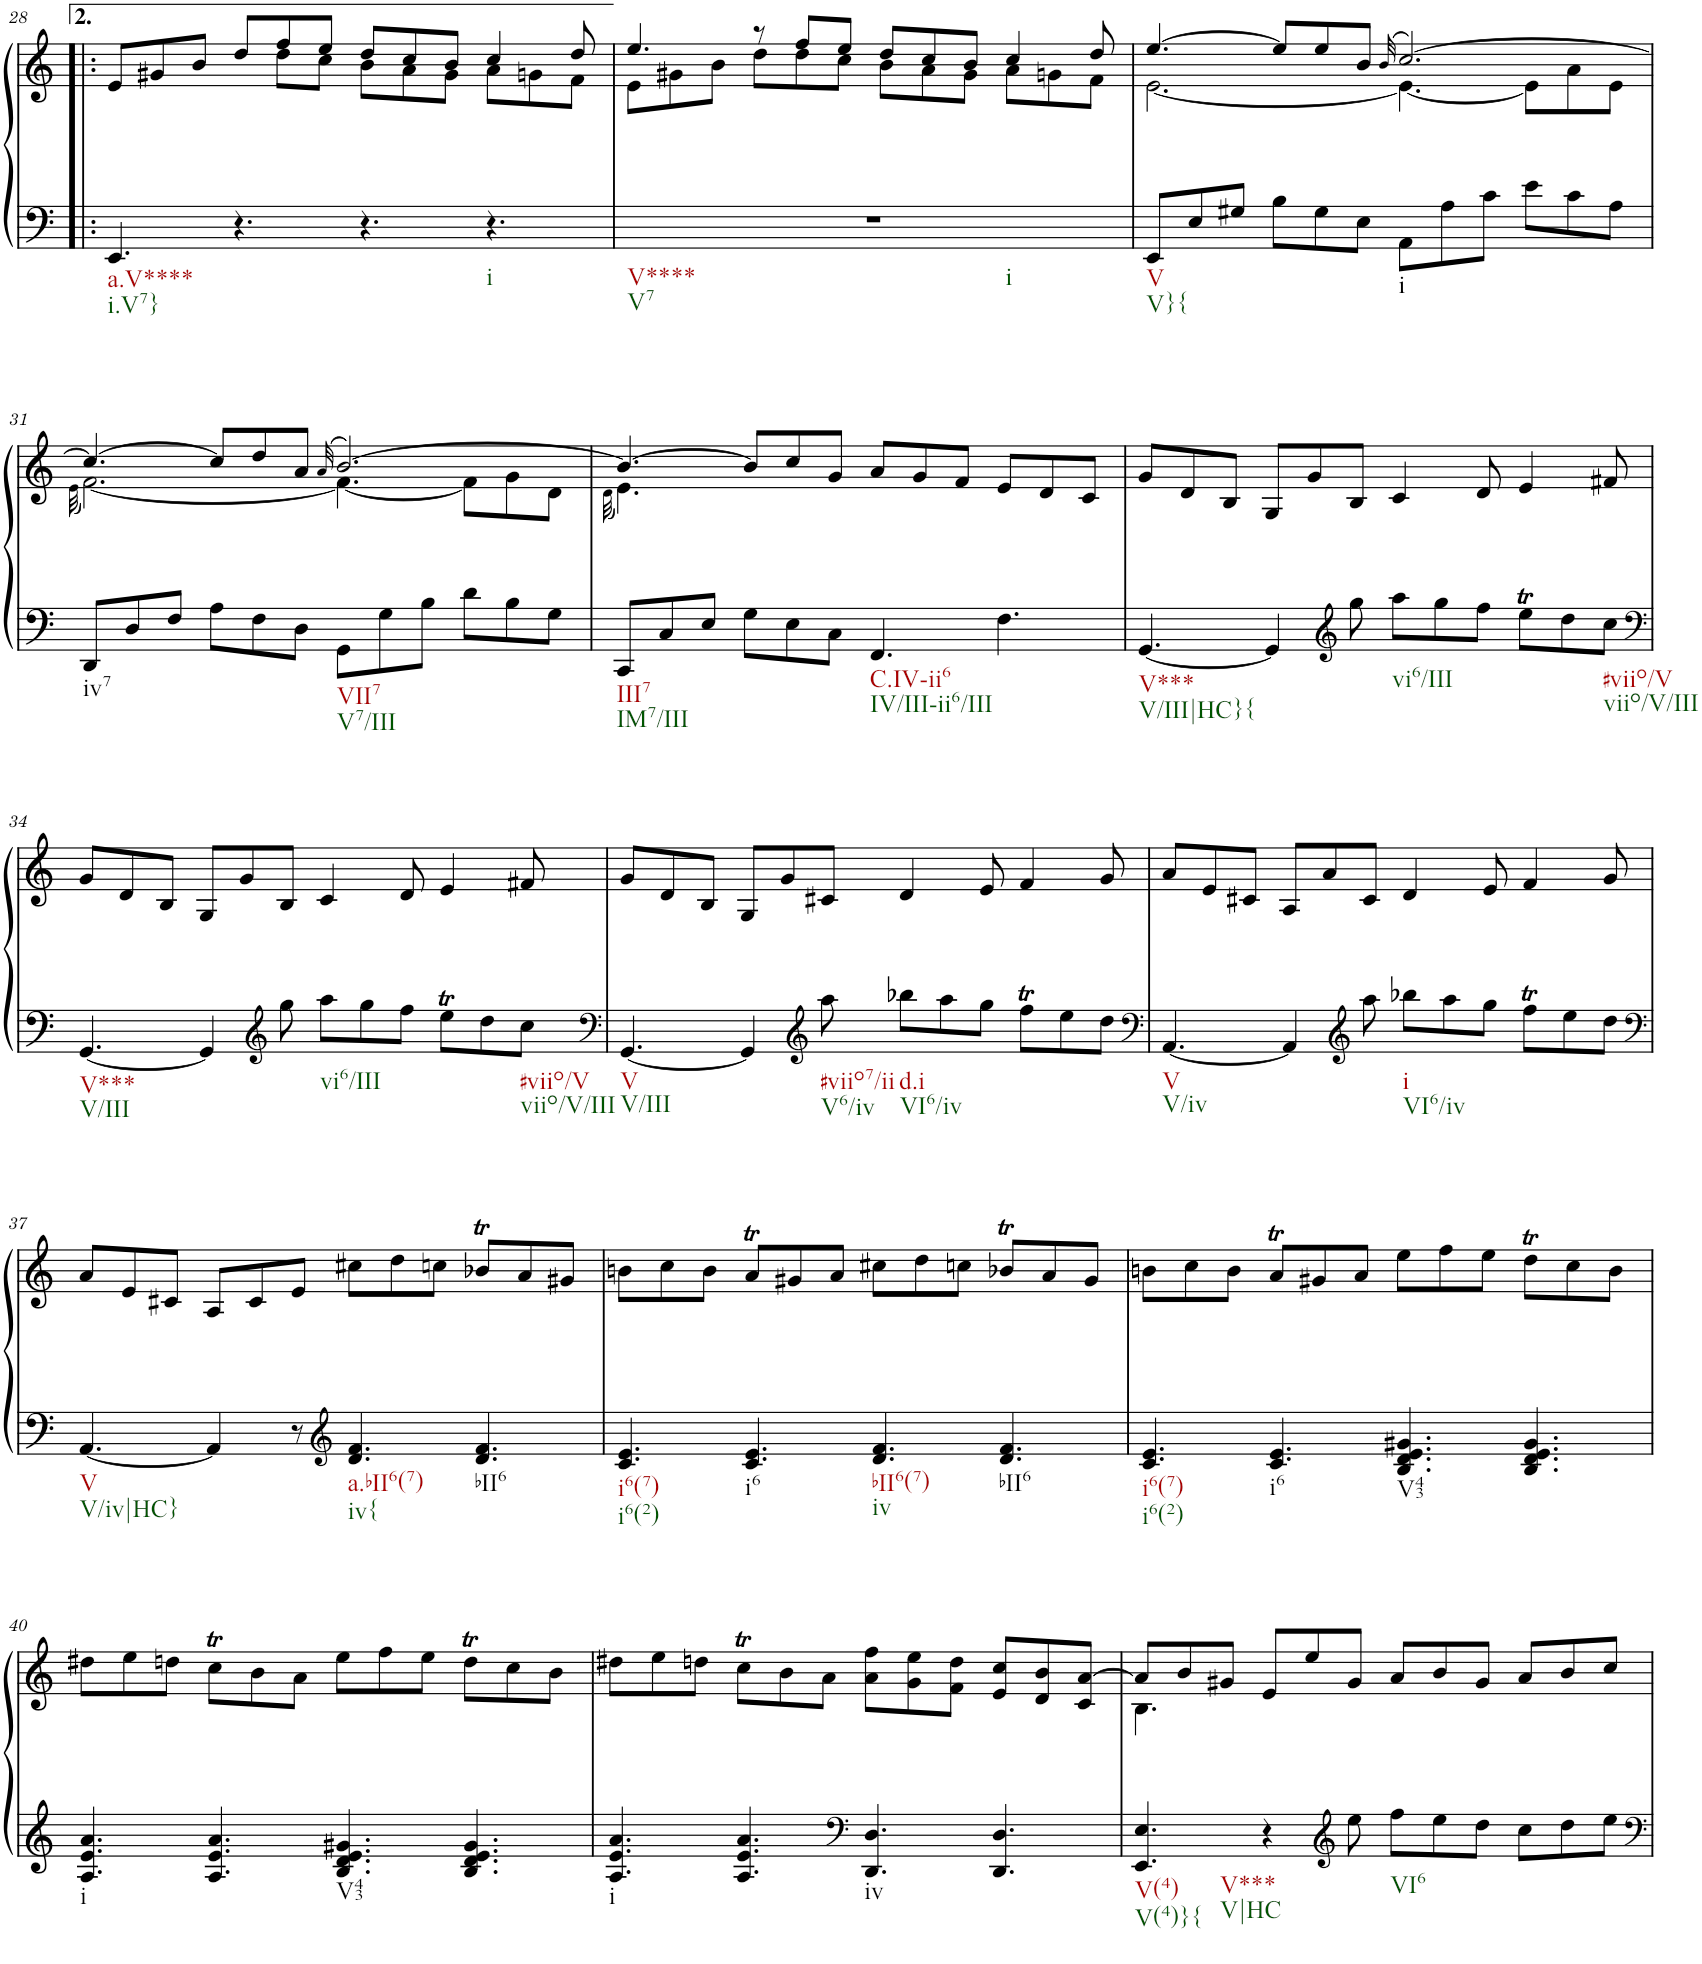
**kern	**kern
*part1	*part1
*staff2	*staff1
*I"Piano	*
*I'Pno.	*
!!LO:PB:g=z
*clefF4	*clefG2
*k[]	*k[]
*M12/8	*M12/8
=28!|:	=28!|:
*	*^
!LO:TX:b:t=a.V****	!	!
!LO:TX:b:t=i.V7}	!	!
4.EE/	8e/L	2ryy
.	8g#X/	.
.	8b/J	.
4.r	8dd/L	.
.	8ff/	8dd\L
.	8ee/J	8cc\J
4.r	8dd/L	8b\L
.	8cc/	8a\
.	8b/J	8g#\J
!LO:TX:b:t=i	!	!
4.r	4cc/	8a\L
.	.	8gn\
.	8dd/	8f\J
=29	=29	=29
!LO:TX:b:t=V****	!	!
!LO:TX:b:t=V7	!	!
!LO:TX:b:t=i	!	!
1.r	4.ee/	8e\L
.	.	8g#X\
.	.	8b\J
.	8r	8dd\L
.	8ff/L	8dd\
.	8ee/J	8cc\J
.	8dd/L	8b\L
.	8cc/	8a\
.	8b/J	8g#\J
.	4cc/	8a\L
.	.	8gn\
.	8dd/	8f\J
=30	=30	=30
!LO:TX:b:t=V	!	!
!LO:TX:b:t=V}{	!	!
8EE/L	[4.ee/	[2.e\
8E/	.	.
8G#X/J	.	.
8B\L	8ee/L]	.
8G#\	8ee/	.
8E\J	8b/J	.
.	(32qb/	.
!LO:TX:b:t=i	!	!
8AA\L	[2.cc/)	4.e\_
8A\	.	.
8c\J	.	.
8e\L	.	8e\L]
8c\	.	8a\
8A\J	.	8e\J
!!LO:LB:g=z	!!
=31	=31	=31
.	.	(32qe\
!LO:TX:b:t=iv7	!	!
8DD/L	4.cc/_	[2.f\)
8D/	.	.
8F/J	.	.
8A\L	8cc/L]	.
8F\	8dd/	.
8D\J	8a/J	.
.	(32qa/	.
!LO:TX:b:t=VII7	!	!
!LO:TX:b:t=V7/III	!	!
8GG\L	[2.b/)	4.f\_
8G\	.	.
8B\J	.	.
8d\L	.	8f\L]
8B\	.	8g\
8G\J	.	8d\J
=32	=32	=32
.	.	(32qd\
!LO:TX:b:t=III7	!	!
!LO:TX:b:t=IM7/III	!	!
8CC/L	4.b/_	4.e\)
8C/	.	.
8E/J	.	.
8G\L	8b/L]	1ryy
8E\	8cc/	.
8C\J	8g/J	.
!LO:TX:b:t=C.IV-ii6	!	!
!LO:TX:b:t=IV/III-ii6/III	!	!
4.FF/	8a/L	.
.	8g/	.
.	8f/J	.
4.F\	8e/L	.
.	8d/	.
.	8c/J	8ryy
=33	=33	=33
!LO:TX:b:t=V***	!	!
!LO:TX:b:t=V/III|HC}{	!	!
*	*v	*v
[4.GG/	8g/L
.	8d/
.	8B/J
4GG/]	8G/L
.	8g/
*clefG2	*
8gg\	8B/J
!LO:TX:b:t=vi6/III	!
8aa\L	4c/
8gg\	.
8ff\J	8d/
8eet\L	4e/
8dd\	.
!LO:TX:b:t=#viio/V	!
!LO:TX:b:t=viio/V/III	!
8cc\J	8f#X/
!!LO:LB:g=z
=34	=34
*clefF4	*
!LO:TX:b:t=V***	!
!LO:TX:b:t=V/III	!
[4.GG/	8g/L
.	8d/
.	8B/J
4GG/]	8G/L
.	8g/
*clefG2	*
8gg\	8B/J
!LO:TX:b:t=vi6/III	!
8aa\L	4c/
8gg\	.
8ff\J	8d/
8eet\L	4e/
8dd\	.
!LO:TX:b:t=#viio/V	!
!LO:TX:b:t=viio/V/III	!
8cc\J	8f#X/
=35	=35
*clefF4	*
!LO:TX:b:t=V	!
!LO:TX:b:t=V/III	!
[4.GG/	8g/L
.	8d/
.	8B/J
4GG/]	8G/L
.	8g/
*clefG2	*
!LO:TX:b:t=#viio7/ii	!
!LO:TX:b:t=V6/iv	!
8aa\	8c#X/J
!LO:TX:b:t=d.i	!
!LO:TX:b:t=VI6/iv	!
8bb-X\L	4d/
8aa\	.
8gg\J	8e/
8ffT\L	4f/
8ee\	.
8dd\J	8g/
=36	=36
*clefF4	*
!LO:TX:b:t=V	!
!LO:TX:b:t=V/iv	!
[4.AA/	8a/L
.	8e/
.	8c#X/J
4AA/]	8A/L
.	8a/
*clefG2	*
8aa\	8c#/J
!LO:TX:b:t=i	!
!LO:TX:b:t=VI6/iv	!
8bb-X\L	4d/
8aa\	.
8gg\J	8e/
8ffT\L	4f/
8ee\	.
8dd\J	8g/
!!LO:LB:g=z
=37	=37
*clefF4	*
!LO:TX:b:t=V	!
!LO:TX:b:t=V/iv|HC}	!
[4.AA/	8a/L
.	8e/
.	8c#X/J
4AA/]	8A/L
.	8c#/
8r	8e/J
*clefG2	*
!LO:TX:b:t=a.bII6(7)	!
!LO:TX:b:t=iv{	!
4.d/ 4.f/	8cc#X\L
.	8dd\
.	8ccn\J
!LO:TX:b:t=bII6	!
4.d/ 4.f/	8b-XT/L
.	8a/
.	8g#X/J
=38	=38
!LO:TX:b:t=i6(7)	!
!LO:TX:b:t=i6(2)	!
4.c/ 4.e/	8bn\L
.	8cc\
.	8b\J
!LO:TX:b:t=i6	!
4.c/ 4.e/	8aT/L
.	8g#X/
.	8a/J
!LO:TX:b:t=bII6(7)	!
!LO:TX:b:t=iv	!
4.d/ 4.f/	8cc#X\L
.	8dd\
.	8ccn\J
!LO:TX:b:t=bII6	!
4.d/ 4.f/	8b-XT/L
.	8a/
.	8g#/J
=39	=39
!LO:TX:b:t=i6(7)	!
!LO:TX:b:t=i6(2)	!
4.c/ 4.e/	8bn\L
.	8cc\
.	8b\J
!LO:TX:b:t=i6	!
4.c/ 4.e/	8aT/L
.	8g#X/
.	8a/J
!LO:TX:b:t=V43	!
4.B/ 4.d/ 4.e/ 4.g#X/	8ee\L
.	8ff\
.	8ee\J
4.B/ 4.d/ 4.e/ 4.g#/	8ddT\L
.	8cc\
.	8b\J
!!LO:LB:g=z
=40	=40
!LO:TX:b:t=i	!
4.A/ 4.e/ 4.a/	8dd#X\L
.	8ee\
.	8ddn\J
4.A/ 4.e/ 4.a/	8ccT\L
.	8b\
.	8a\J
!LO:TX:b:t=V43	!
4.B/ 4.d/ 4.e/ 4.g#X/	8ee\L
.	8ff\
.	8ee\J
4.B/ 4.d/ 4.e/ 4.g#/	8ddT\L
.	8cc\
.	8b\J
=41	=41
!LO:TX:b:t=i	!
4.A/ 4.e/ 4.a/	8dd#X\L
.	8ee\
.	8ddn\J
4.A/ 4.e/ 4.a/	8ccT\L
.	8b\
.	8a\J
*clefF4	*
!LO:TX:b:t=iv	!
4.DD/ 4.D/	8a\ 8ff\L
.	8g\ 8ee\
.	8f\ 8dd\J
4.DD/ 4.D/	8e/ 8cc/L
.	8d/ 8b/
.	8c/ [8a/J
=42	=42
*	*^
!LO:TX:b:t=V(4)	!	!
!LO:TX:b:t=V(4)}{	!	!
!LO:TX:b:t=V***	!	!
!LO:TX:b:t=V|HC	!	!
4.EE/ 4.E/	8a/L]	4.B\
.	8b/	.
.	8g#X/J	.
4r	8e/L	1ryy
.	8ee/	.
*clefG2	*	*
8ee\	8g#/J	.
!LO:TX:b:t=VI6	!	!
8ff\L	8a/L	.
8ee\	8b/	.
8dd\J	8g#/J	.
8cc\L	8a/L	.
8dd\	8b/	.
8ee\J	8cc/J	8ryy
*	*v	*v
=	=
*-	*-
